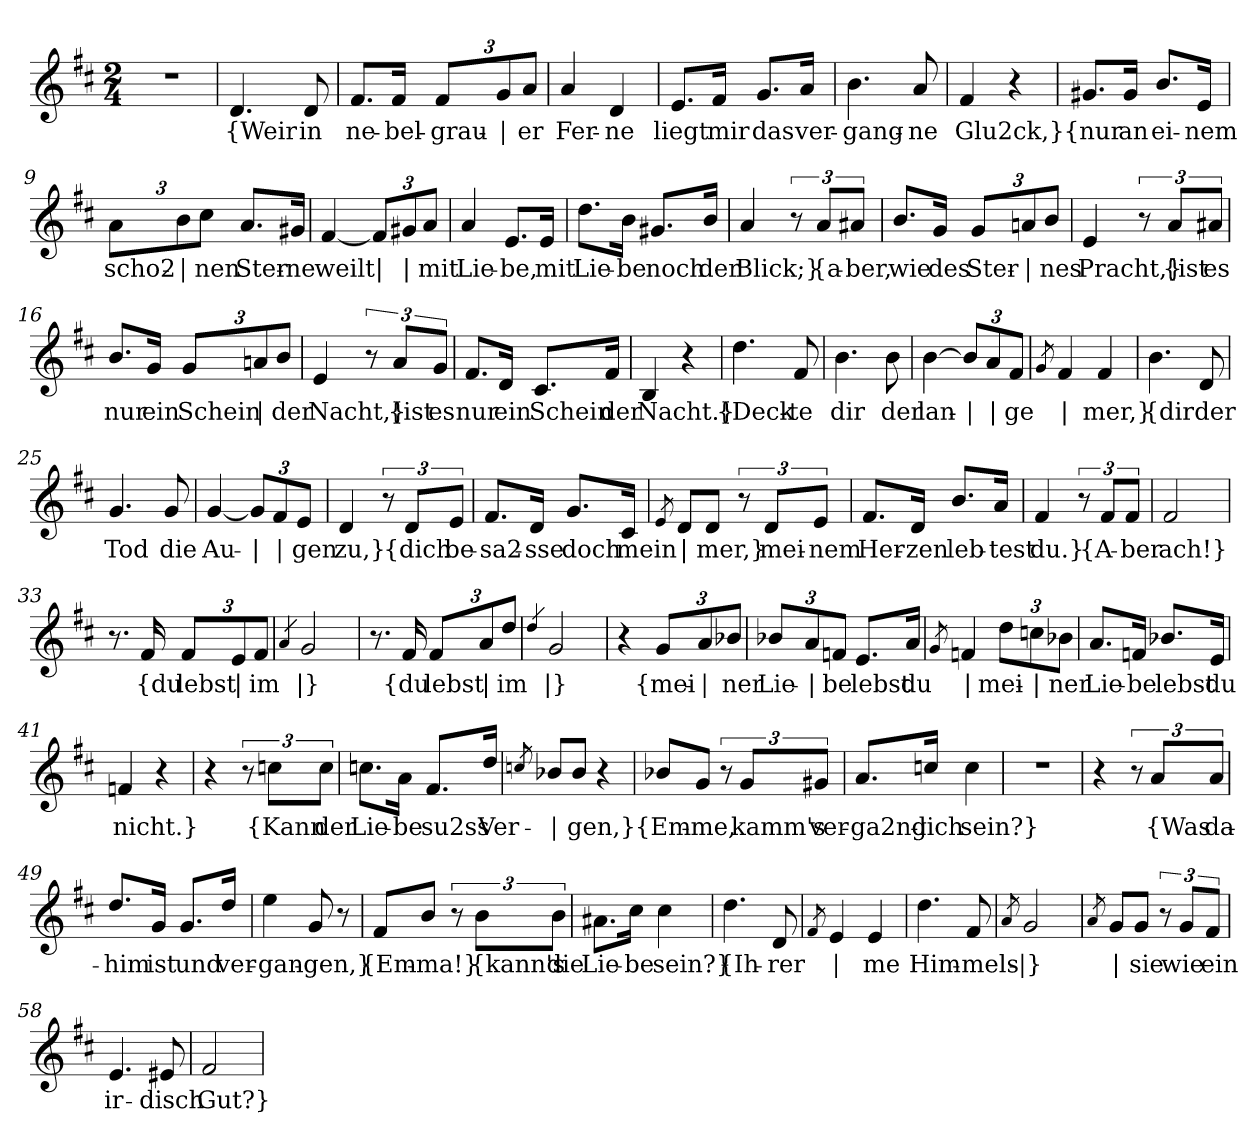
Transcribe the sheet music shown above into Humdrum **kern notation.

**kern	**text
*part1	*part1
*staff1	*staff1
*clefG2	*
*k[f#c#]	*
*M2/4	*
=1	=1
2r	.
=2	=2
!	!LO:LY:b
4.d/	{Weir
!	!LO:LY:b
8d/	in
=3	=3
!	!LO:LY:b
8.f#/L	ne-
!	!LO:LY:b
16f#/Jk	-bel-
*Xbrackettup	*
!	!LO:LY:b
12f#/L	-grau-
!	!LO:LY:b
12g/	|
!	!LO:LY:b
12a/J	-er
=4	=4
!	!LO:LY:b
4a/	Fer-
!	!LO:LY:b
4d/	-ne
=5	=5
!	!LO:LY:b
8.e/L	liegt
!	!LO:LY:b
16f#/Jk	mir
!	!LO:LY:b
8.g/L	das
!	!LO:LY:b
16a/Jk	ver-
=6	=6
!	!LO:LY:b
4.b\	-gang-
!	!LO:LY:b
8a/	-ne
=7	=7
!	!LO:LY:b
4f#/	Glu2ck,}
4r	.
=8	=8
!	!LO:LY:b
8.g#X/L	{nur
!	!LO:LY:b
16g#/Jk	an
!	!LO:LY:b
8.b/L	ei-
!	!LO:LY:b
16e/Jk	-nem
!!LO:LB:g=z
=9	=9
!	!LO:LY:b
12a\L	scho2-
!	!LO:LY:b
12b\	|
!	!LO:LY:b
12cc#\J	-nen
!	!LO:LY:b
8.a/L	Ster-
!	!LO:LY:b
16g#X/Jk	-ne
=10	=10
!	!LO:LY:b
[4f#/	weilt
!	!LO:LY:b
12f#/L]	|
!	!LO:LY:b
12g#X/	|
!	!LO:LY:b
12a/J	mit
=11	=11
!	!LO:LY:b
4a/	Lie-
!	!LO:LY:b
8.e/L	-be,
!	!LO:LY:b
16e/Jk	mit
=12	=12
!	!LO:LY:b
8.dd\L	Lie-
!	!LO:LY:b
16b\Jk	-be
!	!LO:LY:b
8.g#X/L	noch
!	!LO:LY:b
16b/Jk	der
=13	=13
!	!LO:LY:b
4a/	Blick;}
*brackettup	*
12r	.
!	!LO:LY:b
12a/L	{a-
!	!LO:LY:b
12a#X/J	-ber,
=14	=14
!	!LO:LY:b
8.b/L	wie
!	!LO:LY:b
16g/Jk	des
*Xbrackettup	*
!	!LO:LY:b
12g/L	Ster-
!	!LO:LY:b
12an/	|
!	!LO:LY:b
12b/J	-nes
!!LO:LB:g=z
=15	=15
!	!LO:LY:b
4e/	Pracht,}
*brackettup	*
12r	.
!	!LO:LY:b
12a/L	{ist
!	!LO:LY:b
12a#X/J	es
=16	=16
!	!LO:LY:b
8.b/L	nur
!	!LO:LY:b
16g/Jk	ein
*Xbrackettup	*
!	!LO:LY:b
12g/L	Schein
!	!LO:LY:b
12an/	|
!	!LO:LY:b
12b/J	der
=17	=17
!	!LO:LY:b
4e/	Nacht,}
*brackettup	*
12r	.
!	!LO:LY:b
12a/L	{ist
!	!LO:LY:b
12g/J	es
=18	=18
!	!LO:LY:b
8.f#/L	nur
!	!LO:LY:b
16d/Jk	ein
!	!LO:LY:b
8.c#/L	Schein
!	!LO:LY:b
16f#/Jk	der
=19	=19
!	!LO:LY:b
4B/	Nacht.}
4r	.
=20	=20
!	!LO:LY:b
4.dd\	{Deck-
!	!LO:LY:b
8f#/	-te
=21	=21
!	!LO:LY:b
4.b\	dir
!	!LO:LY:b
8b\	der
!!LO:LB:g=z
=22	=22
!	!LO:LY:b
[4b\	lan-
*Xbrackettup	*
!	!LO:LY:b
12b/L]	|
!	!LO:LY:b
12a/	|
!	!LO:LY:b
12f#/J	-ge
=23	=23
8qg/	.
!	!LO:LY:b
4f#/	|
!	!LO:LY:b
4f#/	-mer,}
=24	=24
!	!LO:LY:b
4.b\	{dir
!	!LO:LY:b
8d/	der
=25	=25
!	!LO:LY:b
4.g/	Tod
!	!LO:LY:b
8g/	die
=26	=26
!	!LO:LY:b
[4g/	Au-
!	!LO:LY:b
12g/L]	|
!	!LO:LY:b
12f#/	|
!	!LO:LY:b
12e/J	-gen
=27	=27
!	!LO:LY:b
4d/	zu,}
*brackettup	*
12r	.
!	!LO:LY:b
12d/L	{dich
!	!LO:LY:b
12e/J	be-
=28	=28
!	!LO:LY:b
8.f#/L	-sa2-
!	!LO:LY:b
16d/Jk	-sse
!	!LO:LY:b
8.g/L	doch
!	!LO:LY:b
16c#/Jk	mein
!!LO:LB:g=z
=29	=29
8qe/	.
!	!LO:LY:b
8d/L	|
!	!LO:LY:b
8d/J	-mer,}
12r	.
!	!LO:LY:b
12d/L	mei-
!	!LO:LY:b
12e/J	-nem
=30	=30
!	!LO:LY:b
8.f#/L	Her-
!	!LO:LY:b
16d/Jk	-zen
!	!LO:LY:b
8.b/L	leb-
!	!LO:LY:b
16a/Jk	-test
=31	=31
!	!LO:LY:b
4f#/	du.}
12r	.
!	!LO:LY:b
12f#/L	{A-
!	!LO:LY:b
12f#/J	-ber
=32	=32
!	!LO:LY:b
2f#/	ach!}
=33	=33
8.r	.
!	!LO:LY:b
16f#/	{du
*Xbrackettup	*
!	!LO:LY:b
12f#/L	lebst
!	!LO:LY:b
12e/	|
!	!LO:LY:b
12f#/J	im
=34	=34
4qa/	.
!	!LO:LY:b
2g/	|}
=35	=35
8.r	.
!	!LO:LY:b
16f#/	{du
!	!LO:LY:b
12f#/L	lebst
!	!LO:LY:b
12a/	|
!	!LO:LY:b
12dd/J	im
=36	=36
4qdd/	.
!	!LO:LY:b
2g/	|}
!!LO:LB:g=z
=37	=37
4r	.
!	!LO:LY:b
12g/L	{mei-
!	!LO:LY:b
12a/	|
!	!LO:LY:b
12b-X/J	-ner
=38	=38
!	!LO:LY:b
12b-X/L	Lie-
!	!LO:LY:b
12a/	|
!	!LO:LY:b
12fn/J	-be
!	!LO:LY:b
8.e/L	lebst
!	!LO:LY:b
16a/Jk	du
=39	=39
8qg/	.
!	!LO:LY:b
4fn/	|
!	!LO:LY:b
12dd\L	mei-
!	!LO:LY:b
12ccn\	|
!	!LO:LY:b
12b-X\J	-ner
=40	=40
!	!LO:LY:b
8.a/L	Lie-
!	!LO:LY:b
16fn/Jk	-be
!	!LO:LY:b
8.b-X/L	lebst
!	!LO:LY:b
16e/Jk	du
=41	=41
!	!LO:LY:b
4fn/	nicht.}
4r	.
=42	=42
4r	.
*brackettup	*
12r	.
!	!LO:LY:b
12ccn\L	{Kann
!	!LO:LY:b
12cc\J	der
!!LO:LB:g=z
=43	=43
!	!LO:LY:b
8.ccn\L	Lie-
!	!LO:LY:b
16a\Jk	-be
!	!LO:LY:b
8.f#/L	su2ss
!	!LO:LY:b
16dd/Jk	Ver-
=44	=44
8qccn/	.
!	!LO:LY:b
8b-X/L	|
!	!LO:LY:b
8b-/J	-gen,}
4r	.
=45	=45
!	!LO:LY:b
8b-X/L	{Em-
!	!LO:LY:b
8g/J	-me,
12r	.
!	!LO:LY:b
12g/L	kamm's
!	!LO:LY:b
12g#X/J	ver-
=46	=46
!	!LO:LY:b
8.a/L	-ga2ng-
!	!LO:LY:b
16ccn/Jk	-lich
!	!LO:LY:b
4cc\	sein?}
=47	=47
2r	.
=48	=48
4r	.
12r	.
!	!LO:LY:b
12a/L	{Was
!	!LO:LY:b
12a/J	da-
!!LO:LB:g=z
=49	=49
!	!LO:LY:b
8.dd/L	-him
!	!LO:LY:b
16g/Jk	ist
!	!LO:LY:b
8.g/L	und
!	!LO:LY:b
16dd/Jk	ver-
=50	=50
!	!LO:LY:b
4ee\	-gan-
!	!LO:LY:b
8g/	-gen,}
8r	.
=51	=51
!	!LO:LY:b
8f#/L	{Em-
!	!LO:LY:b
8b/J	-ma!}
12r	.
!	!LO:LY:b
12b\L	{kann's
!	!LO:LY:b
12b\J	die
=52	=52
!	!LO:LY:b
8.a#X\L	Lie-
!	!LO:LY:b
16cc#\Jk	-be
!	!LO:LY:b
4cc#\	sein?}
=53	=53
!	!LO:LY:b
4.dd\	{Ih-
!	!LO:LY:b
8d/	-rer
=54	=54
8qf#/	.
!	!LO:LY:b
4e/	|
!	!LO:LY:b
4e/	-me
=55	=55
!	!LO:LY:b
4.dd\	Him-
!	!LO:LY:b
8f#/	-mels-
!!LO:LB:g=z
=56	=56
8qa/	.
!	!LO:LY:b
2g/	|}
=57	=57
8qa/	.
!	!LO:LY:b
8g/L	|
!	!LO:LY:b
8g/J	sie
12r	.
!	!LO:LY:b
12g/L	wie
!	!LO:LY:b
12f#/J	ein
=58	=58
!	!LO:LY:b
4.e/	ir-
!	!LO:LY:b
8e#X/	-disch
=59	=59
!	!LO:LY:b
2f#/	Gut?}
=	=
*-	*-
